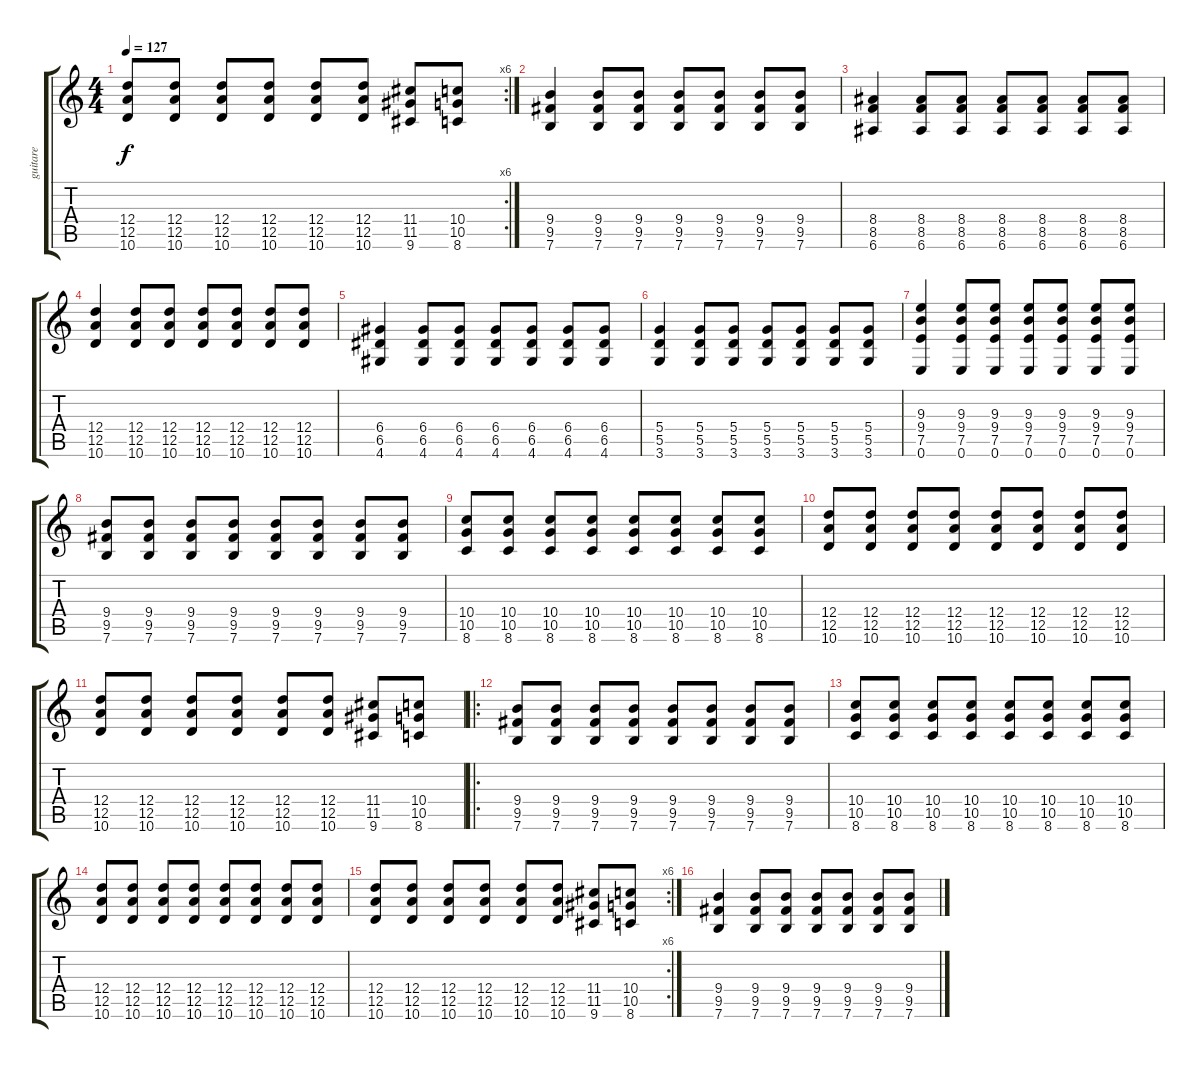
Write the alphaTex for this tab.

\track ("guitare" "guitare") {instrument overdrivenguitar}
\staff {score tabs}
\tuning (E4 B3 G3 D3 A2 E2) {hide}
\rc 6
\ts (4 4)
\tempo 127
\clef g2
\ks c
(12.4 12.5 10.6).8{dy f} (12.4 12.5 10.6).8 (12.4 12.5 10.6).8 (12.4 12.5 10.6).8 (12.4 12.5 10.6).8 (12.4 12.5 10.6).8 (11.4 11.5 9.6).8 (10.4 10.5 8.6).8 |
(9.4 9.5 7.6).4 (9.4 9.5 7.6).8 (9.4 9.5 7.6).8 (9.4 9.5 7.6).8 (9.4 9.5 7.6).8 (9.4 9.5 7.6).8 (9.4 9.5 7.6).8 |
(8.4 8.5 6.6).4 (8.4 8.5 6.6).8 (8.4 8.5 6.6).8 (8.4 8.5 6.6).8 (8.4 8.5 6.6).8 (8.4 8.5 6.6).8 (8.4 8.5 6.6).8 |
(12.4 12.5 10.6).4 (12.4 12.5 10.6).8 (12.4 12.5 10.6).8 (12.4 12.5 10.6).8 (12.4 12.5 10.6).8 (12.4 12.5 10.6).8 (12.4 12.5 10.6).8 |
(6.4 6.5 4.6).4 (6.4 6.5 4.6).8 (6.4 6.5 4.6).8 (6.4 6.5 4.6).8 (6.4 6.5 4.6).8 (6.4 6.5 4.6).8 (6.4 6.5 4.6).8 |
(5.4 5.5 3.6).4 (5.4 5.5 3.6).8 (5.4 5.5 3.6).8 (5.4 5.5 3.6).8 (5.4 5.5 3.6).8 (5.4 5.5 3.6).8 (5.4 5.5 3.6).8 |
(9.3 9.4 7.5 0.6).4 (9.3 9.4 7.5 0.6).8 (9.3 9.4 7.5 0.6).8 (9.3 9.4 7.5 0.6).8 (9.3 9.4 7.5 0.6).8 (9.3 9.4 7.5 0.6).8 (9.3 9.4 7.5 0.6).8 |
(9.4 9.5 7.6).8 (9.4 9.5 7.6).8 (9.4 9.5 7.6).8 (9.4 9.5 7.6).8 (9.4 9.5 7.6).8 (9.4 9.5 7.6).8 (9.4 9.5 7.6).8 (9.4 9.5 7.6).8 |
(10.4 10.5 8.6).8 (10.4 10.5 8.6).8 (10.4 10.5 8.6).8 (10.4 10.5 8.6).8 (10.4 10.5 8.6).8 (10.4 10.5 8.6).8 (10.4 10.5 8.6).8 (10.4 10.5 8.6).8 |
(12.4 12.5 10.6).8 (12.4 12.5 10.6).8 (12.4 12.5 10.6).8 (12.4 12.5 10.6).8 (12.4 12.5 10.6).8 (12.4 12.5 10.6).8 (12.4 12.5 10.6).8 (12.4 12.5 10.6).8 |
(12.4 12.5 10.6).8 (12.4 12.5 10.6).8 (12.4 12.5 10.6).8 (12.4 12.5 10.6).8 (12.4 12.5 10.6).8 (12.4 12.5 10.6).8 (11.4 11.5 9.6).8 (10.4 10.5 8.6).8 |
\ro
(9.4 9.5 7.6).8 (9.4 9.5 7.6).8 (9.4 9.5 7.6).8 (9.4 9.5 7.6).8 (9.4 9.5 7.6).8 (9.4 9.5 7.6).8 (9.4 9.5 7.6).8 (9.4 9.5 7.6).8 |
(10.4 10.5 8.6).8 (10.4 10.5 8.6).8 (10.4 10.5 8.6).8 (10.4 10.5 8.6).8 (10.4 10.5 8.6).8 (10.4 10.5 8.6).8 (10.4 10.5 8.6).8 (10.4 10.5 8.6).8 |
(12.4 12.5 10.6).8 (12.4 12.5 10.6).8 (12.4 12.5 10.6).8 (12.4 12.5 10.6).8 (12.4 12.5 10.6).8 (12.4 12.5 10.6).8 (12.4 12.5 10.6).8 (12.4 12.5 10.6).8 |
\rc 6
(12.4 12.5 10.6).8 (12.4 12.5 10.6).8 (12.4 12.5 10.6).8 (12.4 12.5 10.6).8 (12.4 12.5 10.6).8 (12.4 12.5 10.6).8 (11.4 11.5 9.6).8 (10.4 10.5 8.6).8 |
(9.4 9.5 7.6).4 (9.4 9.5 7.6).8 (9.4 9.5 7.6).8 (9.4 9.5 7.6).8 (9.4 9.5 7.6).8 (9.4 9.5 7.6).8 (9.4 9.5 7.6).8
